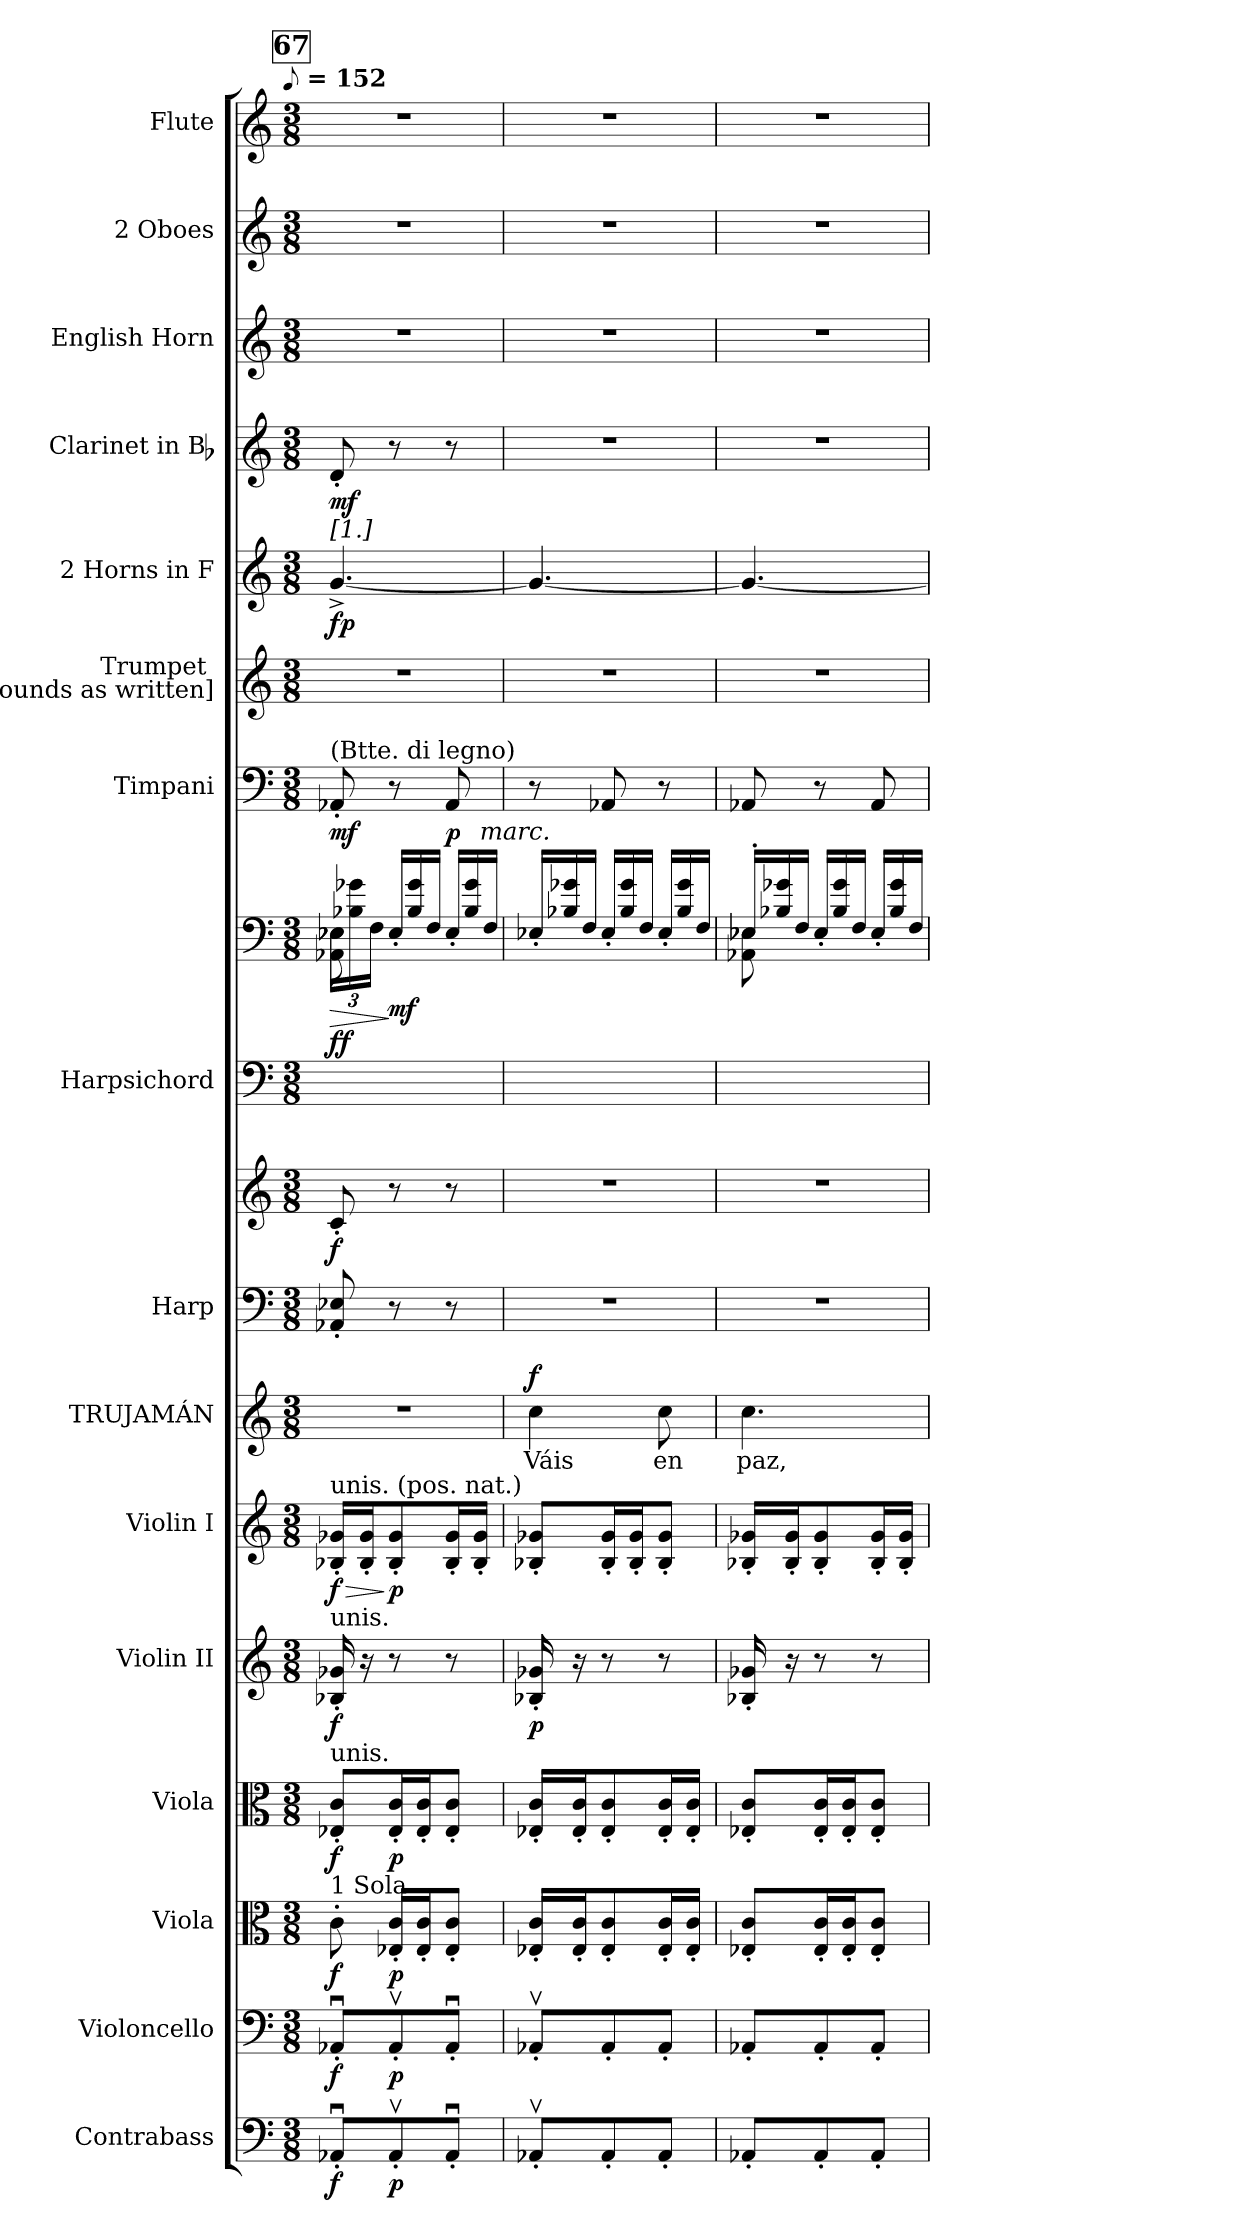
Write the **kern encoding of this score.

**kern	**dynam	**kern	**dynam	**kern	**dynam	**kern	**dynam	**kern	**dynam	**kern	**dynam	**kern	**text	**dynam	**kern	**kern	**dynam	**kern	**kern	**dynam	**kern	**dynam	**kern	**kern	**dynam	**kern	**dynam	**kern	**kern	**kern
*part16	*part16	*part15	*part15	*part14	*part14	*part13	*part13	*part12	*part12	*part11	*part11	*part10	*part10	*part10	*part9	*part9	*part9	*part8	*part8	*part8	*part7	*part7	*part6	*part5	*part5	*part4	*part4	*part3	*part2	*part1
*staff18	*staff18	*staff17	*staff17	*staff16	*staff16	*staff15	*staff15	*staff14	*staff14	*staff13	*staff13	*staff12	*staff12	*staff12	*staff11	*staff10	*staff10/11	*staff9	*staff8	*staff8/9	*staff7	*staff7	*staff6	*staff5	*staff5	*staff4	*staff4	*staff3	*staff2	*staff1
*I"Contrabass	*	*I"Violoncello	*	*I"Viola	*	*I"Viola	*	*I"Violin II	*	*I"Violin I	*	*I"TRUJAMÁN	*	*	*I"Harp	*	*	*I"Harpsichord	*	*	*I"Timpani	*	*I"Trumpet \n[sounds as written]	*I"2 Horns in F	*	*I"Clarinet in Bb	*	*I"English Horn	*I"2 Oboes	*I"Flute
*I'cb	*	*I'vc	*	*I'vla	*	*I'vla	*	*I'vn	*	*I'vn	*	*I'TRU.	*	*	*I'arp	*	*	*I'hpcd	*	*	*I'timp	*	*I'tp	*	*	*I'cl	*	*	*I'ob	*I'fl
*clefF4	*	*clefF4	*	*clefC3	*	*clefC3	*	*clefG2	*	*clefG2	*	*clefG2	*	*	*clefF4	*clefG2	*	*clefF4	*clefF4	*	*clefF4	*	*clefG2	*clefG2	*	*clefG2	*	*clefG2	*clefG2	*clefG2
*ITrd7c12	*	*	*	*	*	*	*	*	*	*	*	*	*	*	*	*	*	*	*	*	*	*	*	*ITrd4c7	*	*ITrd1c2	*	*ITrd4c7	*	*
!!LO:TX:omd:t=[8th] = 152
*M3/8	*	*M3/8	*	*M3/8	*	*M3/8	*	*M3/8	*	*M3/8	*	*M3/8	*	*	*M3/8	*M3/8	*	*M3/8	*M3/8	*	*M3/8	*	*M3/8	*M3/8	*	*M3/8	*	*M3/8	*M3/8	*M3/8
*MM76	*	*MM76	*	*MM76	*	*MM76	*	*MM76	*	*MM76	*	*MM76	*	*	*MM76	*MM76	*	*MM76	*MM76	*	*MM76	*	*MM76	*MM76	*	*MM76	*	*MM76	*MM76	*MM76
!!LO:REH:place=s1:t=67
=36	=36	=36	=36	=36	=36	=36	=36	=36	=36	=36	=36	=36	=36	=36	=36	=36	=36	=36	=36	=36	=36	=36	=36	=36	=36	=36	=36	=36	=36	=36
!	!	!	!	!	!	!	!	!	!	!	!	!	!	!	!	!	!	!	!	!	!	!	!	!LO:TX:a:t=[1.]	!	!	!	!	!	!
!	!	!	!	!	!	!	!	!	!	!	!	!	!	!	!	!	!	!	!	!	!LO:TX:a:t=(Btte. di legno)	!	!	!	!	!	!	!	!	!
!	!	!	!	!	!	!	!	!	!	!LO:TX:a:t=unis. (pos. nat.)	!	!	!	!	!	!	!	!	!	!	!	!	!	!	!	!	!	!	!	!
!	!	!	!	!	!	!	!	!LO:TX:a:t=unis.	!	!	!	!	!	!	!	!	!	!	!	!	!	!	!	!	!	!	!	!	!	!
!	!	!	!	!	!	!LO:TX:a:t=unis.	!	!	!	!	!	!	!	!	!	!	!	!	!	!	!	!	!	!	!	!	!	!	!	!
!	!	!	!	!LO:TX:a:t=1 Sola	!	!	!	!	!	!	!	!	!	!	!	!	!	!	!	!	!	!	!	!	!	!	!	!	!	!
!	!	!	!	!	!	!	!	!	!	!	!LO:HP:b	!	!	!	!	!	!	!	!	!LO:HP:b	!	!	!	!	!	!	!	!	!	!
*	*	*	*	*	*	*	*	*	*	*	*	*	*	*	*	*	*	*	*^	*	*	*	*	*	*	*	*	*	*	*
8AAA-X'uL	f	8AA-X'uL	f	8c'	f	8E-X' 8c'L	f	16B-X' 16g-X'	f	16B-X' 16g-X'LL	> f	4.r	.	.	8AA-X' 8E-X'	8c'	f	4.ryy	24E-X/LL	8AA-X\ 8E-X\	> ff	8AA-X'	mf	4.r	[4.c^	fp	8c'i	mf	4.r	4.r	4.r
.	.	.	.	.	.	.	.	.	.	.	.	.	.	.	.	.	.	.	24B-X\ 24g-X\	.	.	.	.	.	.	.	.	.	.	.	.
.	.	.	.	.	.	.	.	16r	.	16B-' 16g-'J	.	.	.	.	.	.	.	.	.	.	.	.	.	.	.	.	.	.	.	.	.
.	.	.	.	.	.	.	.	.	.	.	.	.	.	.	.	.	.	.	24F\JJ	.	.	.	.	.	.	.	.	.	.	.	.
*	*	*	*	*	*	*	*	*	*	*	*	*	*	*	*	*	*	*	*Xtuplet	*	*	*	*	*	*	*	*	*	*	*	*
8AAA-'v	p	8AA-'v	p	16E-X' 16c'LL	p	16E-' 16c'L	p	8r	.	8B-' 8g-'	] p	.	.	.	8r	8r	.	.	24E-'</LL	8ryy	] mf	8r	.	.	.	.	8r	.	.	.	.
.	.	.	.	.	.	.	.	.	.	.	.	.	.	.	.	.	.	.	24B-\ 24g-\	.	.	.	.	.	.	.	.	.	.	.	.
.	.	.	.	16E-' 16c'J	.	16E-' 16c'J	.	.	.	.	.	.	.	.	.	.	.	.	.	.	.	.	.	.	.	.	.	.	.	.	.
.	.	.	.	.	.	.	.	.	.	.	.	.	.	.	.	.	.	.	24FJJ	.	.	.	.	.	.	.	.	.	.	.	.
!	!	!	!	!	!	!	!	!	!	!	!	!	!	!	!	!	!	!	!	!	!	!	!LO:DY:t=%s marc.	!	!	!	!	!	!	!	!
8AAA-'uJ	.	8AA-'uJ	.	8E-' 8c'J	.	8E-' 8c'J	.	8r	.	16B-' 16g-'L	.	.	.	.	8r	8r	.	.	24E-'</LL	8ryy	.	8AA-	p	.	.	.	8r	.	.	.	.
.	.	.	.	.	.	.	.	.	.	.	.	.	.	.	.	.	.	.	24B-\ 24g-\	.	.	.	.	.	.	.	.	.	.	.	.
.	.	.	.	.	.	.	.	.	.	16B-' 16g-'JJ	.	.	.	.	.	.	.	.	.	.	.	.	.	.	.	.	.	.	.	.	.
.	.	.	.	.	.	.	.	.	.	.	.	.	.	.	.	.	.	.	24FJJ	.	.	.	.	.	.	.	.	.	.	.	.
*	*	*	*	*	*	*	*	*	*	*	*	*	*	*	*	*	*	*	*v	*v	*	*	*	*	*	*	*	*	*	*	*
=37	=37	=37	=37	=37	=37	=37	=37	=37	=37	=37	=37	=37	=37	=37	=37	=37	=37	=37	=37	=37	=37	=37	=37	=37	=37	=37	=37	=37	=37	=37
!	!	!	!	!	!	!	!	!	!	!	!	!	!	!LO:DY:a	!	!	!	!	!	!	!	!	!	!	!	!	!	!	!	!
8AAA-X'vL	.	8AA-X'vL	.	16E-X' 16c'LL	.	16E-X' 16c'LL	.	16B-X' 16g-X'	p	8B-X' 8g-X'L	.	4cc	Váis	f	4.r	4.r	.	4.ryy	24E-X'<\LL	.	8r	.	4.r	4.c_	.	4.r	.	4.r	4.r	4.r
.	.	.	.	.	.	.	.	.	.	.	.	.	.	.	.	.	.	.	24B-X/ 24g-X/	.	.	.	.	.	.	.	.	.	.	.
.	.	.	.	16E-' 16c'J	.	16E-' 16c'J	.	16r	.	.	.	.	.	.	.	.	.	.	.	.	.	.	.	.	.	.	.	.	.	.
.	.	.	.	.	.	.	.	.	.	.	.	.	.	.	.	.	.	.	24FJJ	.	.	.	.	.	.	.	.	.	.	.
8AAA-'	.	8AA-'	.	8E-' 8c'	.	8E-' 8c'	.	8r	.	16B-' 16g-'L	.	.	.	.	.	.	.	.	24E-'<\LL	.	8AA-X	.	.	.	.	.	.	.	.	.
.	.	.	.	.	.	.	.	.	.	.	.	.	.	.	.	.	.	.	24B-/ 24g-/	.	.	.	.	.	.	.	.	.	.	.
.	.	.	.	.	.	.	.	.	.	16B-' 16g-'J	.	.	.	.	.	.	.	.	.	.	.	.	.	.	.	.	.	.	.	.
.	.	.	.	.	.	.	.	.	.	.	.	.	.	.	.	.	.	.	24FJJ	.	.	.	.	.	.	.	.	.	.	.
8AAA-'J	.	8AA-'J	.	16E-' 16c'L	.	16E-' 16c'L	.	8r	.	8B-' 8g-'J	.	8cc	en	.	.	.	.	.	24E-'<\LL	.	8r	.	.	.	.	.	.	.	.	.
.	.	.	.	.	.	.	.	.	.	.	.	.	.	.	.	.	.	.	24B-/ 24g-/	.	.	.	.	.	.	.	.	.	.	.
.	.	.	.	16E-' 16c'JJ	.	16E-' 16c'JJ	.	.	.	.	.	.	.	.	.	.	.	.	.	.	.	.	.	.	.	.	.	.	.	.
.	.	.	.	.	.	.	.	.	.	.	.	.	.	.	.	.	.	.	24FJJ	.	.	.	.	.	.	.	.	.	.	.
=38	=38	=38	=38	=38	=38	=38	=38	=38	=38	=38	=38	=38	=38	=38	=38	=38	=38	=38	=38	=38	=38	=38	=38	=38	=38	=38	=38	=38	=38	=38
*	*	*	*	*	*	*	*	*	*	*	*	*	*	*	*	*	*	*	*^	*	*	*	*	*	*	*	*	*	*	*
8AAA-X'L	.	8AA-X'L	.	8E-X' 8c'L	.	8E-X' 8c'L	.	16B-X' 16g-X'	.	16B-X' 16g-X'LL	.	4.cc	paz,	.	4.r	4.r	.	4.ryy	24E-X'/LL	8AA-X\ 8E-X\	.	8AA-X	.	4.r	4.c_	.	4.r	.	4.r	4.r	4.r
.	.	.	.	.	.	.	.	.	.	.	.	.	.	.	.	.	.	.	24B-X\ 24g-X\	.	.	.	.	.	.	.	.	.	.	.	.
.	.	.	.	.	.	.	.	16r	.	16B-' 16g-'J	.	.	.	.	.	.	.	.	.	.	.	.	.	.	.	.	.	.	.	.	.
.	.	.	.	.	.	.	.	.	.	.	.	.	.	.	.	.	.	.	24FJJ	.	.	.	.	.	.	.	.	.	.	.	.
8AAA-'	.	8AA-'	.	16E-' 16c'L	.	16E-' 16c'L	.	8r	.	8B-' 8g-'	.	.	.	.	.	.	.	.	24E-'</LL	8ryy	.	8r	.	.	.	.	.	.	.	.	.
.	.	.	.	.	.	.	.	.	.	.	.	.	.	.	.	.	.	.	24B-\ 24g-\	.	.	.	.	.	.	.	.	.	.	.	.
.	.	.	.	16E-' 16c'J	.	16E-' 16c'J	.	.	.	.	.	.	.	.	.	.	.	.	.	.	.	.	.	.	.	.	.	.	.	.	.
.	.	.	.	.	.	.	.	.	.	.	.	.	.	.	.	.	.	.	24FJJ	.	.	.	.	.	.	.	.	.	.	.	.
8AAA-'J	.	8AA-'J	.	8E-' 8c'J	.	8E-' 8c'J	.	8r	.	16B-' 16g-'L	.	.	.	.	.	.	.	.	24E-'</LL	8ryy	.	8AA-	.	.	.	.	.	.	.	.	.
.	.	.	.	.	.	.	.	.	.	.	.	.	.	.	.	.	.	.	24B-\ 24g-\	.	.	.	.	.	.	.	.	.	.	.	.
.	.	.	.	.	.	.	.	.	.	16B-' 16g-'JJ	.	.	.	.	.	.	.	.	.	.	.	.	.	.	.	.	.	.	.	.	.
.	.	.	.	.	.	.	.	.	.	.	.	.	.	.	.	.	.	.	24FJJ	.	.	.	.	.	.	.	.	.	.	.	.
*	*	*	*	*	*	*	*	*	*	*	*	*	*	*	*	*	*	*	*v	*v	*	*	*	*	*	*	*	*	*	*	*
=	=	=	=	=	=	=	=	=	=	=	=	=	=	=	=	=	=	=	=	=	=	=	=	=	=	=	=	=	=	=
*-	*-	*-	*-	*-	*-	*-	*-	*-	*-	*-	*-	*-	*-	*-	*-	*-	*-	*-	*-	*-	*-	*-	*-	*-	*-	*-	*-	*-	*-	*-
